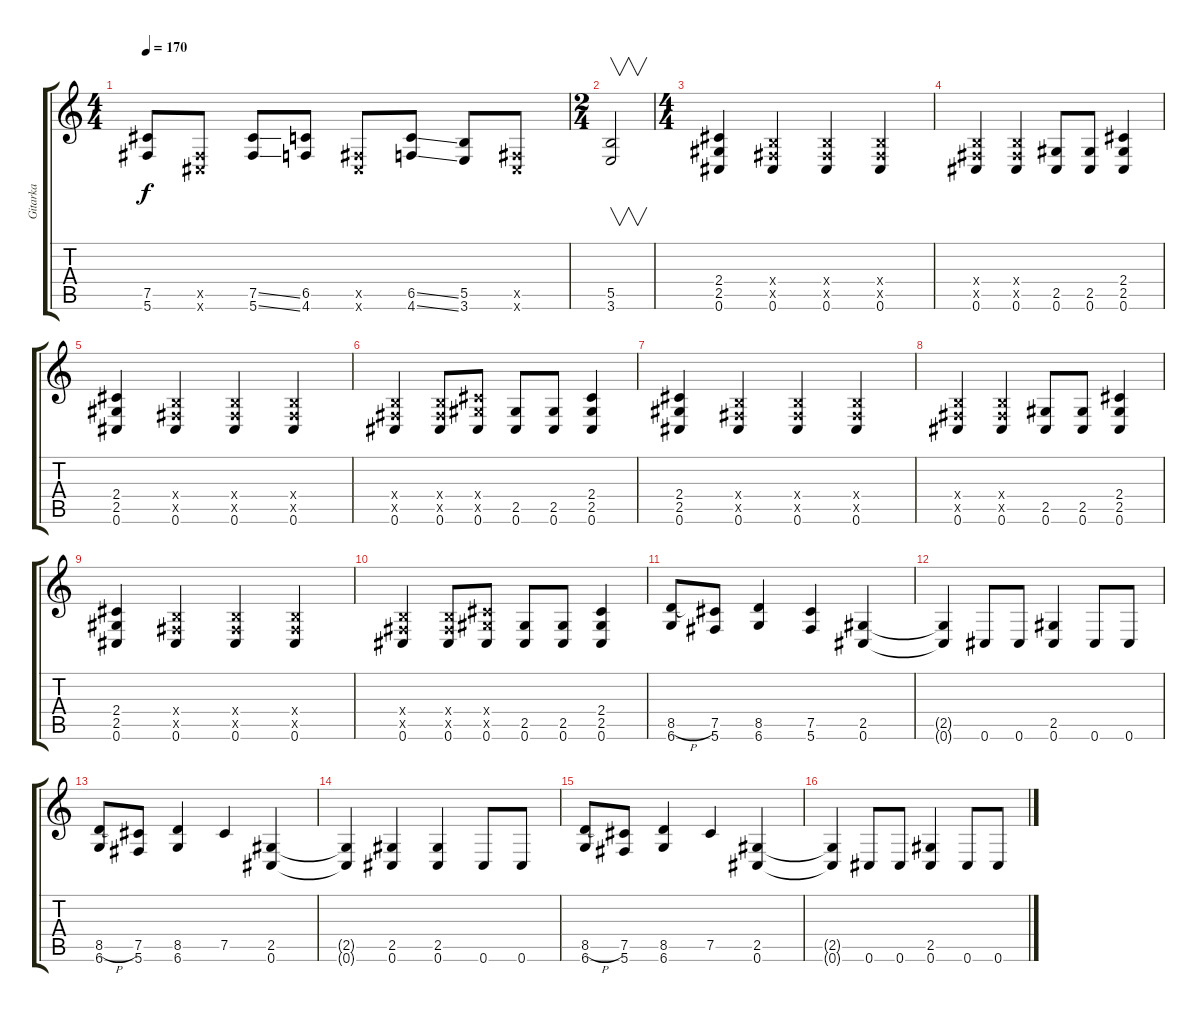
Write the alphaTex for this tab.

\track ("Gitarka" "Gitarka") {instrument distortionguitar}
\staff {score tabs}
\tuning (Db4 Ab3 E3 B2 Gb2 Db2) {hide}
\ts (4 4)
\tempo 170
\clef g2
\ks c
(7.5 5.6).8{dy f} (0.5{x} 0.6{x}).8 (7.5{ss} 5.6{ss}).8 (6.5 4.6).8 (0.5{x} 0.6{x}).8 (6.5{ss} 4.6{ss}).8 (5.5 3.6).8 (0.5{x} 0.6{x}).8 |
\ts (2 4)
(5.5 3.6).2{v} |
\ts (4 4)
(2.4 2.5 0.6).4 (0.4{x} 0.5{x} 0.6).4 (0.4{x} 0.5{x} 0.6).4 (0.4{x} 0.5{x} 0.6).4 |
(0.4{x} 0.5{x} 0.6).4 (0.4{x} 0.5{x} 0.6).4 (2.5 0.6).8 (2.5 0.6).8 (2.4 2.5 0.6).4 |
(2.4 2.5 0.6).4 (0.4{x} 0.5{x} 0.6).4 (0.4{x} 0.5{x} 0.6).4 (0.4{x} 0.5{x} 0.6).4 |
(0.4{x} 0.5{x} 0.6).4 (0.4{x} 0.5{x} 0.6).8 (2.4{x} 2.5{x} 0.6).8 (2.5 0.6).8 (2.5 0.6).8 (2.4 2.5 0.6).4 |
(2.4 2.5 0.6).4 (0.4{x} 0.5{x} 0.6).4 (0.4{x} 0.5{x} 0.6).4 (0.4{x} 0.5{x} 0.6).4 |
(0.4{x} 0.5{x} 0.6).4 (0.4{x} 0.5{x} 0.6).4 (2.5 0.6).8 (2.5 0.6).8 (2.4 2.5 0.6).4 |
(2.4 2.5 0.6).4 (0.4{x} 0.5{x} 0.6).4 (0.4{x} 0.5{x} 0.6).4 (0.4{x} 0.5{x} 0.6).4 |
(0.4{x} 0.5{x} 0.6).4 (0.4{x} 0.5{x} 0.6).8 (2.4{x} 2.5{x} 0.6).8 (2.5 0.6).8 (2.5 0.6).8 (2.4 2.5 0.6).4 |
(8.5{h} 6.6).8 (7.5 5.6).8 (8.5 6.6).4 (7.5 5.6).4 (2.5 0.6).4 |
(2.5{t} 0.6{t}).4 0.6.8 0.6.8 (2.5 0.6).4 0.6.8 0.6.8 |
(8.5{h} 6.6).8 (7.5 5.6).8 (8.5 6.6).4 7.5.4 (2.5 0.6).4 |
(2.5{t} 0.6{t}).4 (2.5 0.6).4 (2.5 0.6).4 0.6.8 0.6.8 |
(8.5{h} 6.6).8 (7.5 5.6).8 (8.5 6.6).4 7.5.4 (2.5 0.6).4 |
(2.5{t} 0.6{t}).4 0.6.8 0.6.8 (2.5 0.6).4 0.6.8 0.6.8
